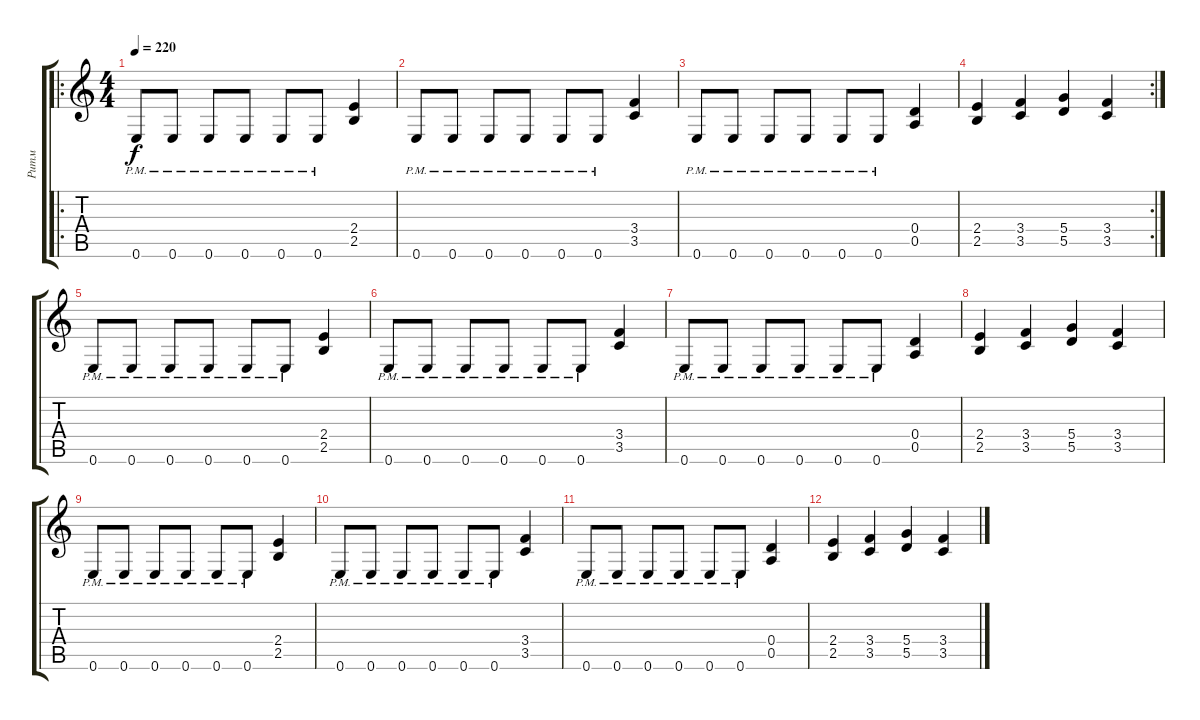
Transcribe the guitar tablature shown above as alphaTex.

\track ("Ритм" "Ритм") {instrument distortionguitar}
\staff {score tabs}
\tuning (E4 B3 G3 D3 A2 E2) {hide}
\ro
\ts (4 4)
\tempo 220
\clef g2
\ks c
0.6{pm}.8{dy f} 0.6{pm}.8 0.6{pm}.8 0.6{pm}.8 0.6{pm}.8 0.6{pm}.8 (2.4 2.5).4 |
0.6{pm}.8 0.6{pm}.8 0.6{pm}.8 0.6{pm}.8 0.6{pm}.8 0.6{pm}.8 (3.4 3.5).4 |
0.6{pm}.8 0.6{pm}.8 0.6{pm}.8 0.6{pm}.8 0.6{pm}.8 0.6{pm}.8 (0.4 0.5).4 |
\rc 2
(2.4 2.5).4 (3.4 3.5).4 (5.4 5.5).4 (3.4 3.5).4 |
0.6{pm}.8 0.6{pm}.8 0.6{pm}.8 0.6{pm}.8 0.6{pm}.8 0.6{pm}.8 (2.4 2.5).4 |
0.6{pm}.8 0.6{pm}.8 0.6{pm}.8 0.6{pm}.8 0.6{pm}.8 0.6{pm}.8 (3.4 3.5).4 |
0.6{pm}.8 0.6{pm}.8 0.6{pm}.8 0.6{pm}.8 0.6{pm}.8 0.6{pm}.8 (0.4 0.5).4 |
(2.4 2.5).4 (3.4 3.5).4 (5.4 5.5).4 (3.4 3.5).4 |
0.6{pm}.8 0.6{pm}.8 0.6{pm}.8 0.6{pm}.8 0.6{pm}.8 0.6{pm}.8 (2.4 2.5).4 |
0.6{pm}.8 0.6{pm}.8 0.6{pm}.8 0.6{pm}.8 0.6{pm}.8 0.6{pm}.8 (3.4 3.5).4 |
0.6{pm}.8 0.6{pm}.8 0.6{pm}.8 0.6{pm}.8 0.6{pm}.8 0.6{pm}.8 (0.4 0.5).4 |
(2.4 2.5).4 (3.4 3.5).4 (5.4 5.5).4 (3.4 3.5).4
